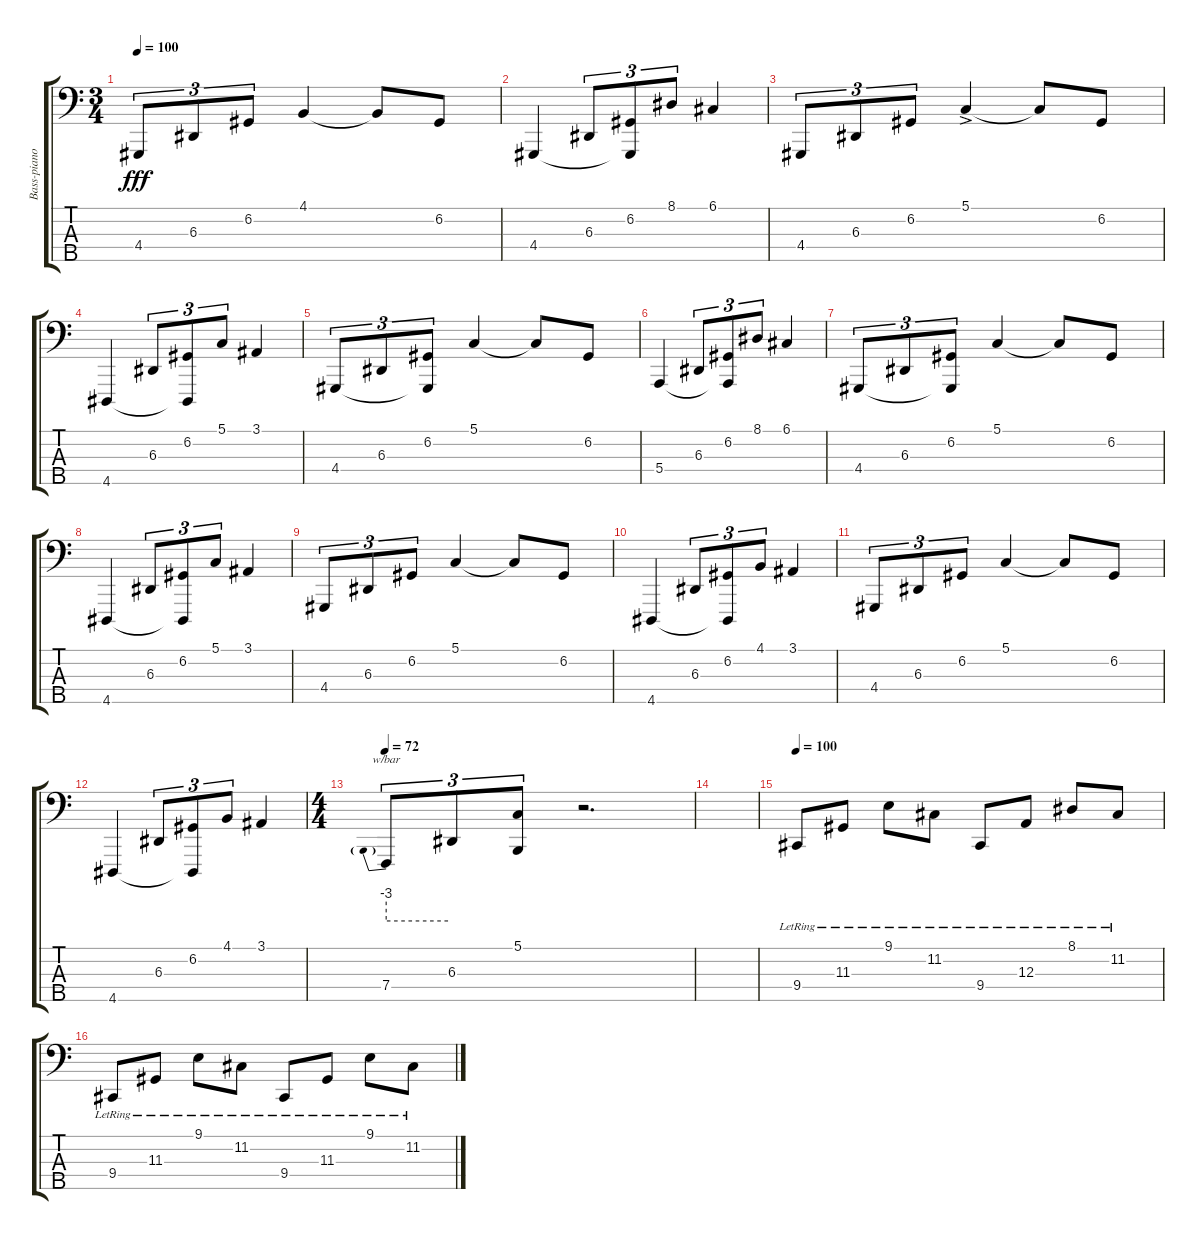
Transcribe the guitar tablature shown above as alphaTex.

\track ("Bass-piano" "Bass-piano") {instrument acousticgrandpiano}
\staff {score tabs}
\tuning (G2 D2 A1 E1 B0) {hide}
\ts (3 4)
\tempo 100
\clef f4
\ks c
4.4.8{tu (3 2) dy fff} 6.3.8{tu (3 2)} 6.2.8{tu (3 2)} 4.1.4 4.1{t}.8 6.2.8 |
4.4.4 6.3.8{tu (3 2)} (6.2 4.4{t}).8{tu (3 2)} 8.1.8{tu (3 2)} 6.1.4 |
4.4.8{tu (3 2)} 6.3.8{tu (3 2)} 6.2.8{tu (3 2)} 5.1{ac}.4 5.1{t}.8 6.2.8 |
4.5.4 6.3.8{tu (3 2)} (6.2 4.5{t}).8{tu (3 2)} 5.1.8{tu (3 2)} 3.1.4 |
4.4.8{tu (3 2)} 6.3.8{tu (3 2)} (6.2 4.4{t}).8{tu (3 2)} 5.1.4 5.1{t}.8 6.2.8 |
5.4.4 6.3.8{tu (3 2)} (6.2 5.4{t}).8{tu (3 2)} 8.1.8{tu (3 2)} 6.1.4 |
4.4.8{tu (3 2)} 6.3.8{tu (3 2)} (6.2 4.4{t}).8{tu (3 2)} 5.1.4 5.1{t}.8 6.2.8 |
4.5.4 6.3.8{tu (3 2)} (6.2 4.5{t}).8{tu (3 2)} 5.1.8{tu (3 2)} 3.1.4 |
4.4.8{tu (3 2)} 6.3.8{tu (3 2)} 6.2.8{tu (3 2)} 5.1.4 5.1{t}.8 6.2.8 |
4.5.4 6.3.8{tu (3 2)} (6.2 4.5{t}).8{tu (3 2)} 4.1.8{tu (3 2)} 3.1.4 |
4.4.8{tu (3 2)} 6.3.8{tu (3 2)} 6.2.8{tu (3 2)} 5.1.4 5.1{t}.8 6.2.8 |
4.5.4 6.3.8{tu (3 2)} (6.2 4.5{t}).8{tu (3 2)} 4.1.8{tu (3 2)} 3.1.4 |
\ts (4 4)
\tempo 72
7.4.8{tu (3 2) tbe (predive default 0 -12 60 -12)} 6.3.8{tu (3 2)} (5.1 7.4{t}).8{tu (3 2)} r.2{d} |
|
\tempo 100
9.4{lr}.8 11.3{lr}.8 9.1{lr}.8 11.2{lr}.8 9.4{lr}.8 12.3{lr}.8 8.1{lr}.8 11.2{lr}.8 |
9.4{lr}.8 11.3{lr}.8 9.1{lr}.8 11.2{lr}.8 9.4{lr}.8 11.3{lr}.8 9.1{lr}.8 11.2{lr}.8
